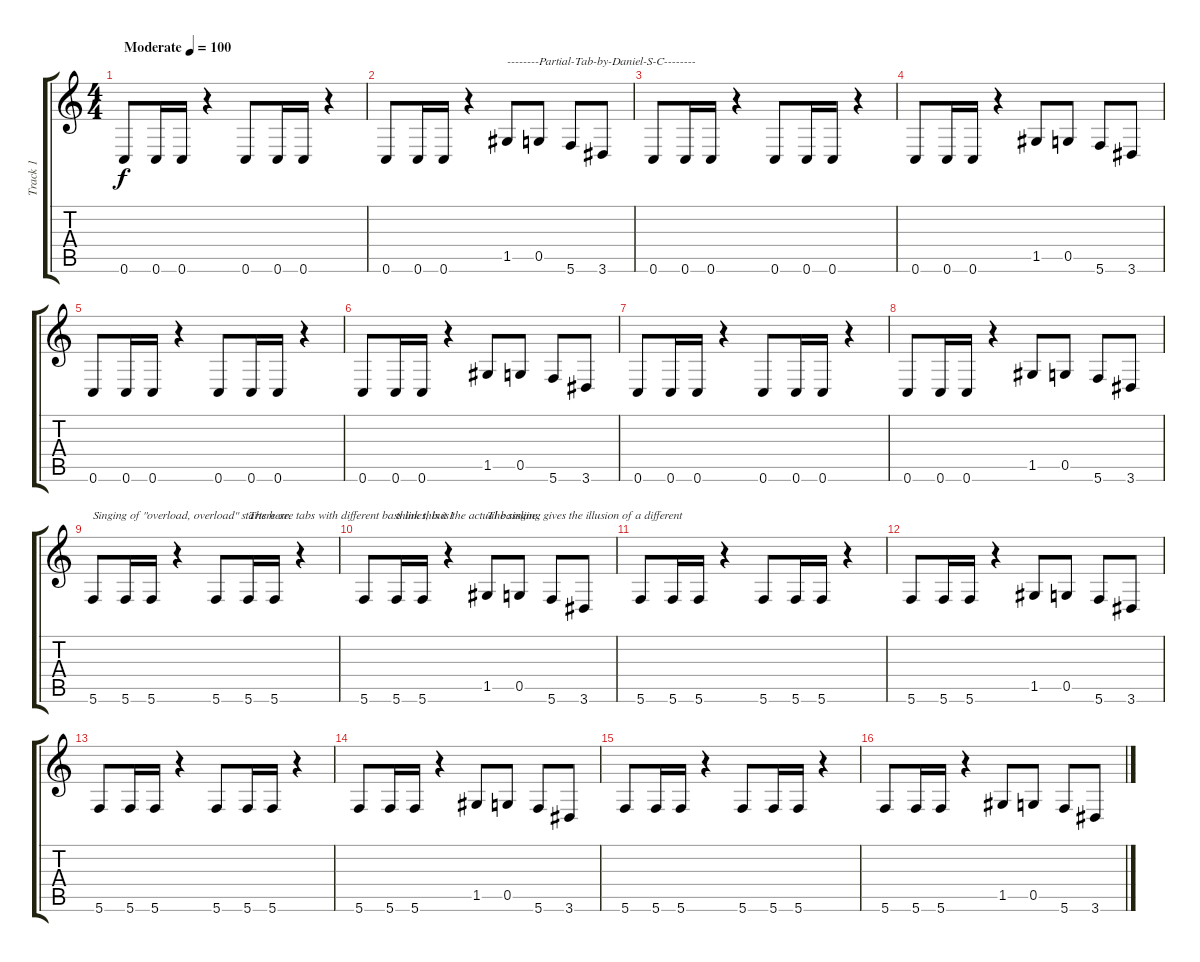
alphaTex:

\track ("Track 1" "Track 1") {instrument synthbass1}
\staff {score tabs}
\tuning (D4 A3 F3 C3 G2 C2) {hide}
\ts (4 4)
\tempo (100 "Moderate")
\clef g2
\ks c
0.6.8{dy f instrument synthbass1} 0.6.16 0.6.16 r.4 0.6.8 0.6.16 0.6.16 r.4 |
0.6.8 0.6.16 0.6.16 r.4 1.5.8{txt "--------Partial-Tab-by-Daniel-S-C--------"} 0.5.8 5.6.8 3.6.8 |
0.6.8 0.6.16 0.6.16 r.4 0.6.8 0.6.16 0.6.16 r.4 |
0.6.8 0.6.16 0.6.16 r.4 1.5.8 0.5.8 5.6.8 3.6.8 |
0.6.8 0.6.16 0.6.16 r.4 0.6.8 0.6.16 0.6.16 r.4 |
0.6.8 0.6.16 0.6.16 r.4 1.5.8 0.5.8 5.6.8 3.6.8 |
0.6.8 0.6.16 0.6.16 r.4 0.6.8 0.6.16 0.6.16 r.4 |
0.6.8 0.6.16 0.6.16 r.4 1.5.8 0.5.8 5.6.8 3.6.8 |
5.6.8{txt "Singing of \"overload, overload\" starts here."} 5.6.16 5.6.16 r.4 5.6.8 5.6.16{txt "There are tabs with different bass lines, but I"} 5.6.16 r.4 |
5.6.8 5.6.16{txt "think this is the actual bassline."} 5.6.16 r.4 1.5.8{txt "The singing gives the illusion of a different"} 0.5.8 5.6.8 3.6.8 |
5.6.8 5.6.16 5.6.16 r.4 5.6.8 5.6.16 5.6.16 r.4 |
5.6.8 5.6.16 5.6.16 r.4 1.5.8 0.5.8 5.6.8 3.6.8 |
5.6.8 5.6.16 5.6.16 r.4 5.6.8 5.6.16 5.6.16 r.4 |
5.6.8 5.6.16 5.6.16 r.4 1.5.8 0.5.8 5.6.8 3.6.8 |
5.6.8 5.6.16 5.6.16 r.4 5.6.8 5.6.16 5.6.16 r.4 |
5.6.8 5.6.16 5.6.16 r.4 1.5.8 0.5.8 5.6.8 3.6.8
